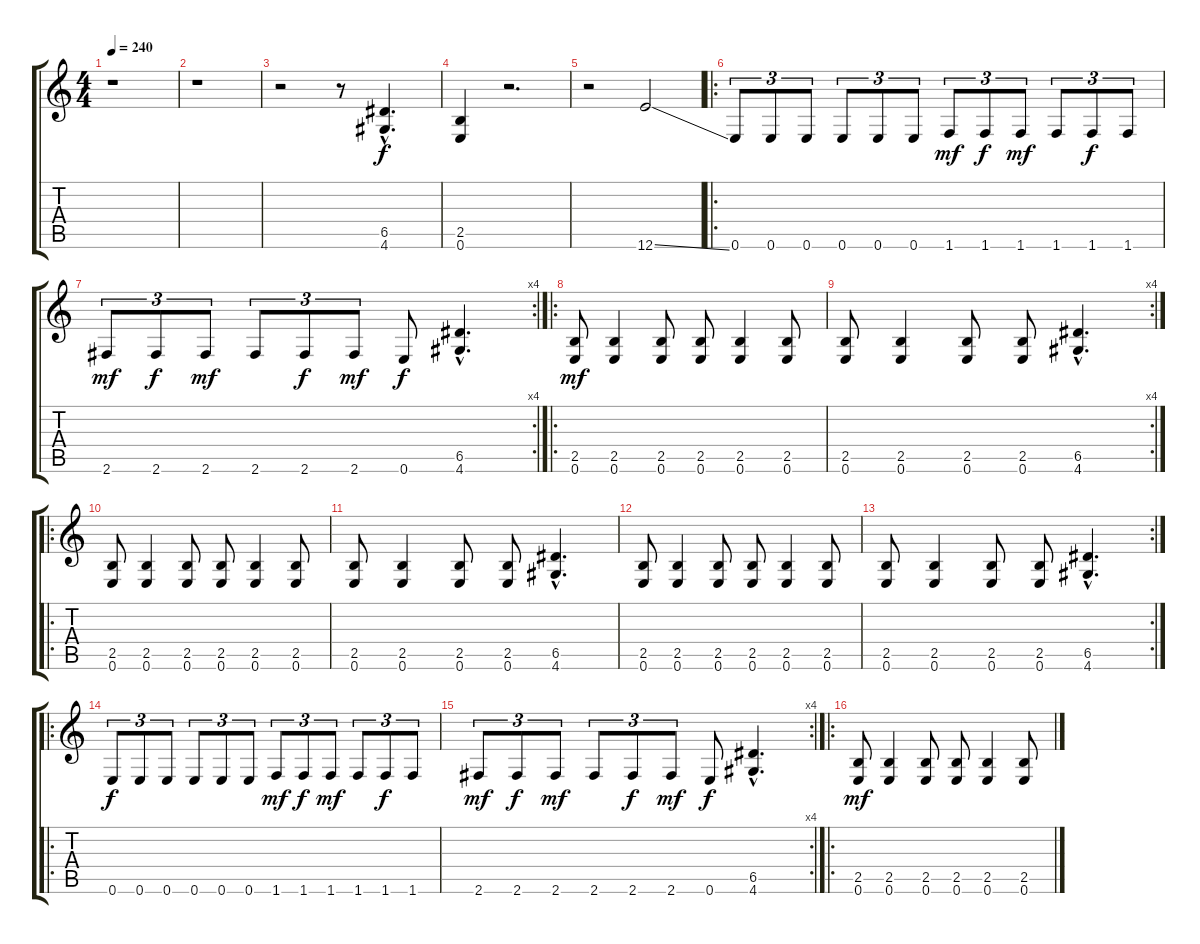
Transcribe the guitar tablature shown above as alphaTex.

\track "" {instrument distortionguitar}
\staff {score tabs}
\tuning (E4 B3 G3 D3 A2 E2) {hide}
\ts (4 4)
\tempo 240
\clef g2
\ks c
r.1{dy f instrument distortionguitar} |
r.1 |
r.2 r.8 (6.5{hac} 4.6{hac}).4{d} |
(2.5 0.6).4 r.2{d} |
r.2 12.6{ss}.2 |
\ro
0.6.8{tu (3 2)} 0.6.8{tu (3 2)} 0.6.8{tu (3 2)} 0.6.8{tu (3 2)} 0.6.8{tu (3 2)} 0.6.8{tu (3 2)} 1.6.8{tu (3 2) dy mf} 1.6.8{tu (3 2) dy f} 1.6.8{tu (3 2) dy mf} 1.6.8{tu (3 2)} 1.6.8{tu (3 2) dy f} 1.6.8{tu (3 2)} |
\rc 4
2.6.8{tu (3 2) dy mf} 2.6.8{tu (3 2) dy f} 2.6.8{tu (3 2) dy mf} 2.6.8{tu (3 2)} 2.6.8{tu (3 2) dy f} 2.6.8{tu (3 2) dy mf} 0.6.8{dy f} (6.5{hac} 4.6{hac}).4{d} |
\ro
(2.5 0.6).8{dy mf} (2.5 0.6).4 (2.5 0.6).8 (2.5 0.6).8 (2.5 0.6).4 (2.5 0.6).8 |
\rc 4
(2.5 0.6).8 (2.5 0.6).4 (2.5 0.6).8 (2.5 0.6).8 (6.5{hac} 4.6{hac}).4{d} |
\ro
(2.5 0.6).8 (2.5 0.6).4 (2.5 0.6).8 (2.5 0.6).8 (2.5 0.6).4 (2.5 0.6).8 |
(2.5 0.6).8 (2.5 0.6).4 (2.5 0.6).8 (2.5 0.6).8 (6.5{hac} 4.6{hac}).4{d} |
(2.5 0.6).8 (2.5 0.6).4 (2.5 0.6).8 (2.5 0.6).8 (2.5 0.6).4 (2.5 0.6).8 |
\rc 2
(2.5 0.6).8 (2.5 0.6).4 (2.5 0.6).8 (2.5 0.6).8 (6.5{hac} 4.6{hac}).4{d} |
\ro
0.6.8{tu (3 2) dy f} 0.6.8{tu (3 2)} 0.6.8{tu (3 2)} 0.6.8{tu (3 2)} 0.6.8{tu (3 2)} 0.6.8{tu (3 2)} 1.6.8{tu (3 2) dy mf} 1.6.8{tu (3 2) dy f} 1.6.8{tu (3 2) dy mf} 1.6.8{tu (3 2)} 1.6.8{tu (3 2) dy f} 1.6.8{tu (3 2)} |
\rc 4
2.6.8{tu (3 2) dy mf} 2.6.8{tu (3 2) dy f} 2.6.8{tu (3 2) dy mf} 2.6.8{tu (3 2)} 2.6.8{tu (3 2) dy f} 2.6.8{tu (3 2) dy mf} 0.6.8{dy f} (6.5{hac} 4.6{hac}).4{d} |
\ro
(2.5 0.6).8{dy mf} (2.5 0.6).4 (2.5 0.6).8 (2.5 0.6).8 (2.5 0.6).4 (2.5 0.6).8
